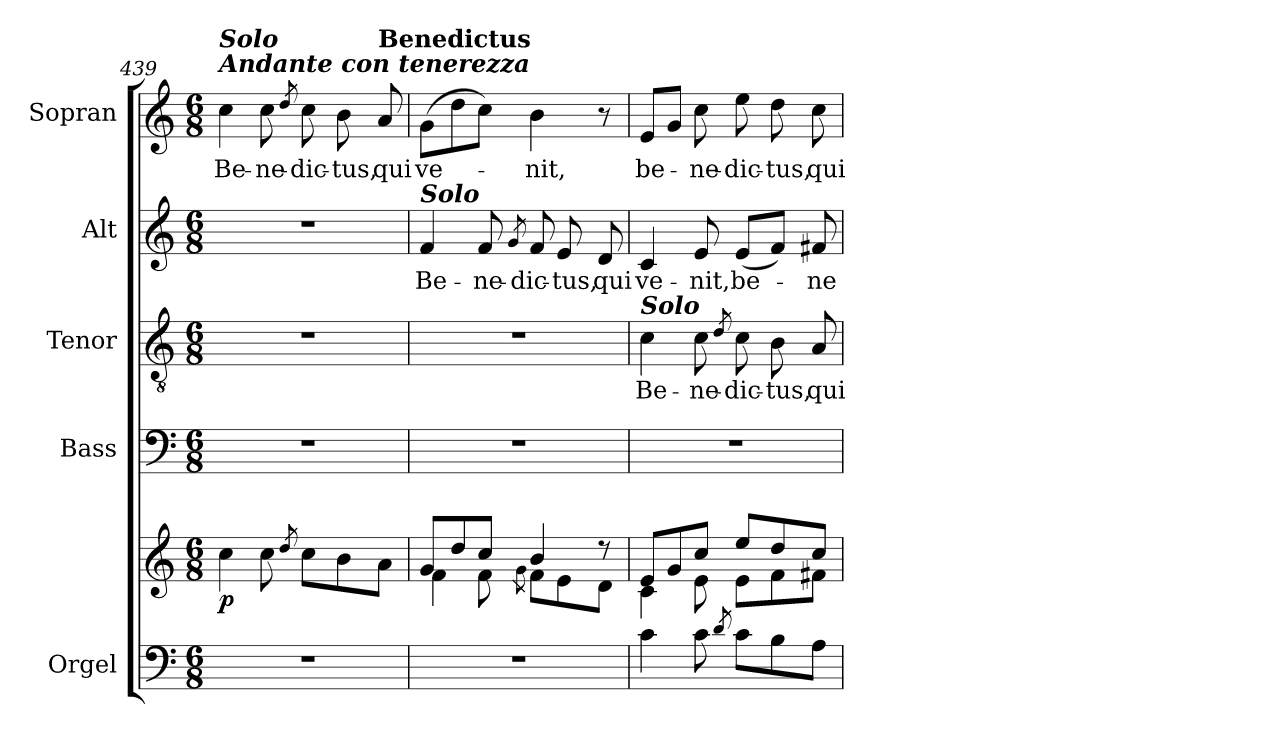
**kern	**kern	**dynam	**kern	**kern	**text	**kern	**text	**kern	**text
*part5	*part5	*part5	*part4	*part3	*part3	*part2	*part2	*part1	*part1
*staff6	*staff5	*staff5/6	*staff4	*staff3	*staff3	*staff2	*staff2	*staff1	*staff1
*I"Orgel	*	*	*I"Bass	*I"Tenor	*	*I"Alt	*	*I"Sopran	*
*I'Org.	*	*	*I'B	*I'T	*	*I'A	*	*I'S	*
!!LO:LB:g=z
*clefF4	*clefG2	*	*clefF4	*clefGv2	*	*clefG2	*	*clefG2	*
*k[]	*k[]	*	*k[]	*k[]	*	*k[]	*	*k[]	*
*C:	*C:	*	*C:	*C:	*	*C:	*	*C:	*
*M6/8	*M6/8	*	*M6/8	*M6/8	*	*M6/8	*	*M6/8	*
=439	=439	=439	=439	=439	=439	=439	=439	=439	=439
!	!	!	!	!	!	!	!	!LO:TX:a:Bi:t=Andante con tenerezza	!
!	!	!	!	!	!	!	!	!LO:TX:a:Bi:t=Solo	!
!	!	!LO:DY:b	!	!	!	!	!	!	!LO:LY:b
2.r	4cc\	p	2.r	2.r	.	2.r	.	4cc\	Be-
!	!	!	!	!	!	!	!	!	!LO:LY:b
.	8cc\	.	.	.	.	.	.	8cc\	-ne-
.	8qdd/	.	.	.	.	.	.	8qdd/	.
!	!	!	!	!	!	!	!	!	!LO:LY:b
.	8cc\L	.	.	.	.	.	.	8cc\	-dic-
!	!	!	!	!	!	!	!	!	!LO:LY:b
.	8b\	.	.	.	.	.	.	8b\	-tus,
!	!	!	!	!	!	!	!	!LO:TX:a:B:t=Benedictus	!
!	!	!	!	!	!	!	!	!	!LO:LY:b
.	8a\J	.	.	.	.	.	.	8a/	qui
=440	=440	=440	=440	=440	=440	=440	=440	=440	=440
*	*^	*	*	*	*	*	*	*	*
!	!	!	!	!	!	!	!LO:TX:a:Bi:t=Solo	!	!	!
!	!	!	!	!	!	!	!	!LO:LY:b	!	!LO:LY:b
2.r	8g/L	4f\	.	2.r	2.r	.	4f/	Be-	(>8g\L	ve-
.	8dd/	.	.	.	.	.	.	.	8dd\	.
!	!	!	!	!	!	!	!	!LO:LY:b	!	!
.	8cc/J	8f\	.	.	.	.	8f/	-ne-	8cc\J)	.
.	.	8qg\	.	.	.	.	8qg/	.	.	.
!	!	!	!	!	!	!	!	!LO:LY:b	!	!LO:LY:b
.	4b/	8f\L	.	.	.	.	8f/	-dic-	4b\	-nit,
!	!	!	!	!	!	!	!	!LO:LY:b	!	!
.	.	8e\	.	.	.	.	8e/	-tus,	.	.
!	!	!	!	!	!	!	!	!LO:LY:b	!	!
.	8r	8d\J	.	.	.	.	8d/	qui	8r	.
=441	=441	=441	=441	=441	=441	=441	=441	=441	=441	=441
!	!	!	!	!	!LO:TX:a:Bi:t=Solo	!	!	!	!	!
!	!	!	!	!	!	!LO:LY:b	!	!LO:LY:b	!	!LO:LY:b
4c\	8e/L	4c\	.	2.r	4c\	Be-	4c/	ve-	8e/L	be-
.	8g/	.	.	.	.	.	.	.	8g/J	.
!	!	!	!	!	!	!LO:LY:b	!	!LO:LY:b	!	!LO:LY:b
8c\	8cc/J	8e\	.	.	8c\	-ne-	8e/	-nit,	8cc\	-ne-
8qd/	.	.	.	.	8qd/	.	.	.	.	.
!	!	!	!	!	!	!LO:LY:b	!	!LO:LY:b	!	!LO:LY:b
8c\L	8ee/L	8e\L	.	.	8c\	-dic-	(<8e/L	be-	8ee\	-dic-
!	!	!	!	!	!	!LO:LY:b	!	!	!	!LO:LY:b
8B\	8dd/	8f\	.	.	8B\	-tus,	8f/J)	.	8dd\	-tus,
!	!	!	!	!	!	!LO:LY:b	!	!LO:LY:b	!	!LO:LY:b
8A\J	8cc/J	8f#X\J	.	.	8A/	qui	8f#X/	-ne-	8cc\	qui
*	*v	*v	*	*	*	*	*	*	*	*
=	=	=	=	=	=	=	=	=	=
*-	*-	*-	*-	*-	*-	*-	*-	*-	*-
